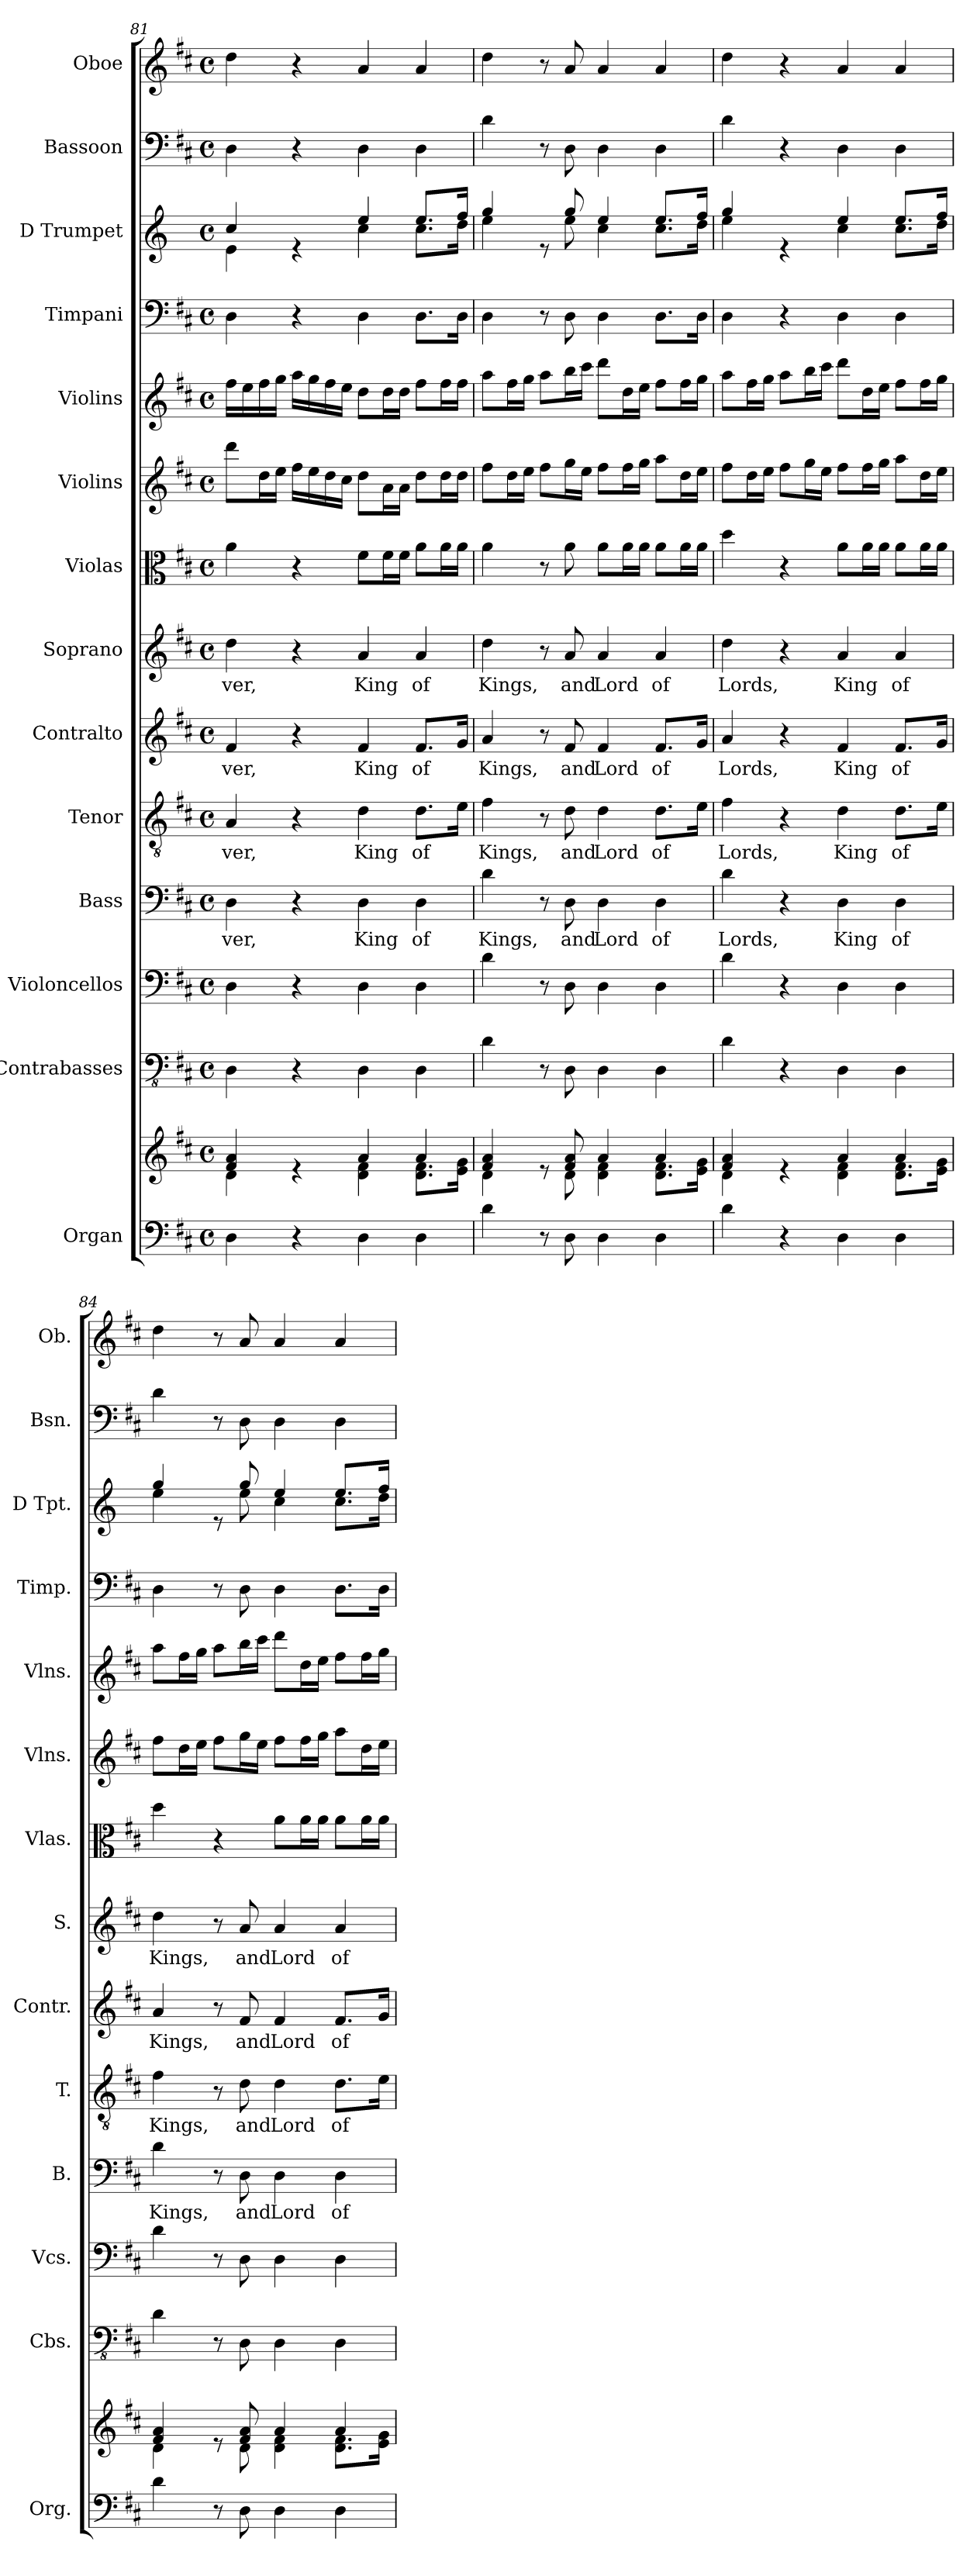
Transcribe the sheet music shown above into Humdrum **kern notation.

**kern	**kern	**kern	**kern	**kern	**text	**kern	**text	**kern	**text	**kern	**text	**kern	**kern	**kern	**kern	**kern	**kern	**kern
*part14	*part14	*part13	*part12	*part11	*part11	*part10	*part10	*part9	*part9	*part8	*part8	*part7	*part6	*part5	*part4	*part3	*part2	*part1
*staff15	*staff14	*staff13	*staff12	*staff11	*staff11	*staff10	*staff10	*staff9	*staff9	*staff8	*staff8	*staff7	*staff6	*staff5	*staff4	*staff3	*staff2	*staff1
*I"Organ	*	*I"Contrabasses	*I"Violoncellos	*I"Bass	*	*I"Tenor	*	*I"Contralto	*	*I"Soprano	*	*I"Violas	*I"Violins	*I"Violins	*I"Timpani	*I"D Trumpet	*I"Bassoon	*I"Oboe
*I'Org.	*	*I'Cbs.	*I'Vcs.	*I'B.	*	*I'T.	*	*I'Contr.	*	*I'S.	*	*I'Vlas.	*I'Vlns.	*I'Vlns.	*I'Timp.	*I'D Tpt.	*I'Bsn.	*I'Ob.
*clefF4	*clefG2	*clefFv4	*clefF4	*clefF4	*	*clefGv2	*	*clefG2	*	*clefG2	*	*clefC3	*clefG2	*clefG2	*clefF4	*clefG2	*clefF4	*clefG2
*	*	*	*	*	*	*	*	*	*	*	*	*	*	*	*	*ITrd-1c-2	*	*
*k[f#c#]	*k[f#c#]	*k[f#c#]	*k[f#c#]	*k[f#c#]	*	*k[f#c#]	*	*k[f#c#]	*	*k[f#c#]	*	*k[f#c#]	*k[f#c#]	*k[f#c#]	*k[f#c#]	*k[f#c#]	*k[f#c#]	*k[f#c#]
*M4/4	*M4/4	*M4/4	*M4/4	*M4/4	*	*M4/4	*	*M4/4	*	*M4/4	*	*M4/4	*M4/4	*M4/4	*M4/4	*M4/4	*M4/4	*M4/4
*met(c)	*met(c)	*met(c)	*met(c)	*met(c)	*	*met(c)	*	*met(c)	*	*met(c)	*	*met(c)	*met(c)	*met(c)	*met(c)	*met(c)	*met(c)	*met(c)
=81	=81	=81	=81	=81	=81	=81	=81	=81	=81	=81	=81	=81	=81	=81	=81	=81	=81	=81
*	*^	*	*	*	*	*	*	*	*	*	*	*	*	*	*	*^	*	*
4D\	4f#/ 4a/	4d\	4DD\	4D\	4D\	-ver,	4A/	-ver,	4f#/	-ver,	4dd\	-ver,	4a\	8ddd\L	16ff#\LL	4D\	4dd/	4f#\	4D\	4dd\
.	.	.	.	.	.	.	.	.	.	.	.	.	.	.	16ee\	.	.	.	.	.
.	.	.	.	.	.	.	.	.	.	.	.	.	.	16dd\L	16ff#\	.	.	.	.	.
.	.	.	.	.	.	.	.	.	.	.	.	.	.	16ee\JJ	16gg\JJ	.	.	.	.	.
4r	4re	4ryy	4r	4r	4r	.	4r	.	4r	.	4r	.	4r	16ff#\LL	16aa\LL	4r	4re	4ryy	4r	4r
.	.	.	.	.	.	.	.	.	.	.	.	.	.	16ee\	16gg\	.	.	.	.	.
.	.	.	.	.	.	.	.	.	.	.	.	.	.	16dd\	16ff#\	.	.	.	.	.
.	.	.	.	.	.	.	.	.	.	.	.	.	.	16cc#\JJ	16ee\JJ	.	.	.	.	.
4D\	4a/	4d\ 4f#\	4DD\	4D\	4D\	King	4d\	King	4f#/	King	4a/	King	8f#\L	8dd\L	8dd\L	4D\	4ff#/	4dd\	4D\	4a/
.	.	.	.	.	.	.	.	.	.	.	.	.	16f#\L	16a\L	16dd\L	.	.	.	.	.
.	.	.	.	.	.	.	.	.	.	.	.	.	16f#\JJ	16a\JJ	16dd\JJ	.	.	.	.	.
4D\	4a/	8.d\ 8.f#\L	4DD\	4D\	4D\	of	8.d\L	of	8.f#/L	of	4a/	of	8a\L	8dd\L	8ff#\L	8.D\L	8.ff#/L	8.dd\L	4D\	4a/
.	.	.	.	.	.	.	.	.	.	.	.	.	16a\L	16dd\L	16ff#\L	.	.	.	.	.
.	.	16e\ 16g\Jk	.	.	.	.	16e\Jk	.	16g/Jk	.	.	.	16a\JJ	16dd\JJ	16ff#\JJ	16D\Jk	16gg/Jk	16ee\Jk	.	.
=82	=82	=82	=82	=82	=82	=82	=82	=82	=82	=82	=82	=82	=82	=82	=82	=82	=82	=82	=82	=82
4d\	4f#/ 4a/	4d\	4D\	4d\	4d\	Kings,	4f#\	Kings,	4a/	Kings,	4dd\	Kings,	4a\	8ff#\L	8aa\L	4D\	4aa/	4ff#\	4d\	4dd\
.	.	.	.	.	.	.	.	.	.	.	.	.	.	16dd\L	16ff#\L	.	.	.	.	.
.	.	.	.	.	.	.	.	.	.	.	.	.	.	16ee\JJ	16gg\JJ	.	.	.	.	.
8r	8re	8ryy	8r	8r	8r	.	8r	.	8r	.	8r	.	8r	8ff#\L	8aa\L	8r	8re	8ryy	8r	8r
8D\	8f#/ 8a/	8d\	8DD\	8D\	8D\	and	8d\	and	8f#/	and	8a/	and	8a\	16gg\L	16bb\L	8D\	8aa/	8ff#\	8D\	8a/
.	.	.	.	.	.	.	.	.	.	.	.	.	.	16ee\JJ	16ccc#\JJ	.	.	.	.	.
4D\	4a/	4d\ 4f#\	4DD\	4D\	4D\	Lord	4d\	Lord	4f#/	Lord	4a/	Lord	8a\L	8ff#\L	8ddd\L	4D\	4ff#/	4dd\	4D\	4a/
.	.	.	.	.	.	.	.	.	.	.	.	.	16a\L	16ff#\L	16dd\L	.	.	.	.	.
.	.	.	.	.	.	.	.	.	.	.	.	.	16a\JJ	16gg\JJ	16ee\JJ	.	.	.	.	.
4D\	4a/	8.d\ 8.f#\L	4DD\	4D\	4D\	of	8.d\L	of	8.f#/L	of	4a/	of	8a\L	8aa\L	8ff#\L	8.D\L	8.ff#/L	8.dd\L	4D\	4a/
.	.	.	.	.	.	.	.	.	.	.	.	.	16a\L	16dd\L	16ff#\L	.	.	.	.	.
.	.	16e\ 16g\Jk	.	.	.	.	16e\Jk	.	16g/Jk	.	.	.	16a\JJ	16ee\JJ	16gg\JJ	16D\Jk	16gg/Jk	16ee\Jk	.	.
=83	=83	=83	=83	=83	=83	=83	=83	=83	=83	=83	=83	=83	=83	=83	=83	=83	=83	=83	=83	=83
4d\	4f#/ 4a/	4d\	4D\	4d\	4d\	Lords,	4f#\	Lords,	4a/	Lords,	4dd\	Lords,	4dd\	8ff#\L	8aa\L	4D\	4aa/	4ff#\	4d\	4dd\
.	.	.	.	.	.	.	.	.	.	.	.	.	.	16dd\L	16ff#\L	.	.	.	.	.
.	.	.	.	.	.	.	.	.	.	.	.	.	.	16ee\JJ	16gg\JJ	.	.	.	.	.
4r	4re	4ryy	4r	4r	4r	.	4r	.	4r	.	4r	.	4r	8ff#\L	8aa\L	4r	4re	4ryy	4r	4r
.	.	.	.	.	.	.	.	.	.	.	.	.	.	16gg\L	16bb\L	.	.	.	.	.
.	.	.	.	.	.	.	.	.	.	.	.	.	.	16ee\JJ	16ccc#\JJ	.	.	.	.	.
4D\	4a/	4d\ 4f#\	4DD\	4D\	4D\	King	4d\	King	4f#/	King	4a/	King	8a\L	8ff#\L	8ddd\L	4D\	4ff#/	4dd\	4D\	4a/
.	.	.	.	.	.	.	.	.	.	.	.	.	16a\L	16ff#\L	16dd\L	.	.	.	.	.
.	.	.	.	.	.	.	.	.	.	.	.	.	16a\JJ	16gg\JJ	16ee\JJ	.	.	.	.	.
4D\	4a/	8.d\ 8.f#\L	4DD\	4D\	4D\	of	8.d\L	of	8.f#/L	of	4a/	of	8a\L	8aa\L	8ff#\L	4D\	8.ff#/L	8.dd\L	4D\	4a/
.	.	.	.	.	.	.	.	.	.	.	.	.	16a\L	16dd\L	16ff#\L	.	.	.	.	.
.	.	16e\ 16g\Jk	.	.	.	.	16e\Jk	.	16g/Jk	.	.	.	16a\JJ	16ee\JJ	16gg\JJ	.	16gg/Jk	16ee\Jk	.	.
!!LO:PB:g=z
=84	=84	=84	=84	=84	=84	=84	=84	=84	=84	=84	=84	=84	=84	=84	=84	=84	=84	=84	=84	=84
4d\	4f#/ 4a/	4d\	4D\	4d\	4d\	Kings,	4f#\	Kings,	4a/	Kings,	4dd\	Kings,	4dd\	8ff#\L	8aa\L	4D\	4aa/	4ff#\	4d\	4dd\
.	.	.	.	.	.	.	.	.	.	.	.	.	.	16dd\L	16ff#\L	.	.	.	.	.
.	.	.	.	.	.	.	.	.	.	.	.	.	.	16ee\JJ	16gg\JJ	.	.	.	.	.
8r	8re	8ryy	8r	8r	8r	.	8r	.	8r	.	8r	.	4r	8ff#\L	8aa\L	8r	8re	8ryy	8r	8r
8D\	8f#/ 8a/	8d\	8DD\	8D\	8D\	and	8d\	and	8f#/	and	8a/	and	.	16gg\L	16bb\L	8D\	8aa/	8ff#\	8D\	8a/
.	.	.	.	.	.	.	.	.	.	.	.	.	.	16ee\JJ	16ccc#\JJ	.	.	.	.	.
4D\	4a/	4d\ 4f#\	4DD\	4D\	4D\	Lord	4d\	Lord	4f#/	Lord	4a/	Lord	8a\L	8ff#\L	8ddd\L	4D\	4ff#/	4dd\	4D\	4a/
.	.	.	.	.	.	.	.	.	.	.	.	.	16a\L	16ff#\L	16dd\L	.	.	.	.	.
.	.	.	.	.	.	.	.	.	.	.	.	.	16a\JJ	16gg\JJ	16ee\JJ	.	.	.	.	.
4D\	4a/	8.d\ 8.f#\L	4DD\	4D\	4D\	of	8.d\L	of	8.f#/L	of	4a/	of	8a\L	8aa\L	8ff#\L	8.D\L	8.ff#/L	8.dd\L	4D\	4a/
.	.	.	.	.	.	.	.	.	.	.	.	.	16a\L	16dd\L	16ff#\L	.	.	.	.	.
.	.	16e\ 16g\Jk	.	.	.	.	16e\Jk	.	16g/Jk	.	.	.	16a\JJ	16ee\JJ	16gg\JJ	16D\Jk	16gg/Jk	16ee\Jk	.	.
*	*v	*v	*	*	*	*	*	*	*	*	*	*	*	*	*	*	*v	*v	*	*
=	=	=	=	=	=	=	=	=	=	=	=	=	=	=	=	=	=	=
*-	*-	*-	*-	*-	*-	*-	*-	*-	*-	*-	*-	*-	*-	*-	*-	*-	*-	*-
